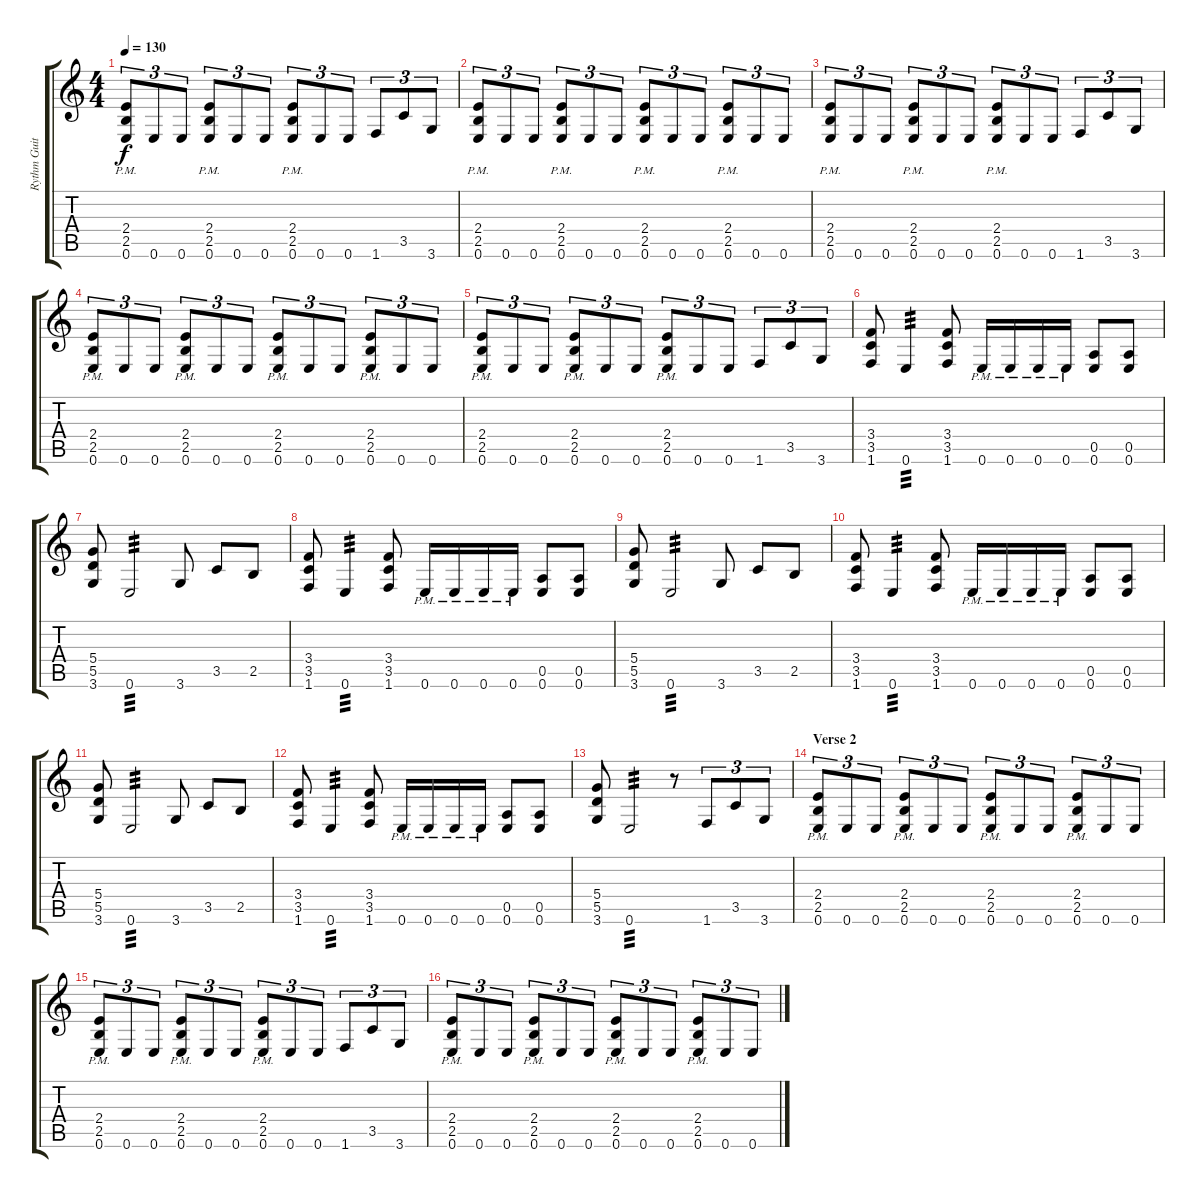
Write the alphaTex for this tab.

\track ("Rythm Guitar" "Rythm Guit") {instrument distortionguitar}
\staff {score tabs}
\tuning (E4 B3 G3 D3 A2 E2) {hide}
\ts (4 4)
\tempo 130
\clef g2
\ks c
(2.4{pm} 2.5{pm} 0.6{pm}).8{tu (3 2) dy f} 0.6.8{tu (3 2)} 0.6.8{tu (3 2)} (2.4{pm} 2.5{pm} 0.6{pm}).8{tu (3 2)} 0.6.8{tu (3 2)} 0.6.8{tu (3 2)} (2.4{pm} 2.5{pm} 0.6{pm}).8{tu (3 2)} 0.6.8{tu (3 2)} 0.6.8{tu (3 2)} 1.6.8{tu (3 2)} 3.5.8{tu (3 2)} 3.6.8{tu (3 2)} |
(2.4{pm} 2.5{pm} 0.6{pm}).8{tu (3 2)} 0.6.8{tu (3 2)} 0.6.8{tu (3 2)} (2.4{pm} 2.5{pm} 0.6{pm}).8{tu (3 2)} 0.6.8{tu (3 2)} 0.6.8{tu (3 2)} (2.4{pm} 2.5{pm} 0.6{pm}).8{tu (3 2)} 0.6.8{tu (3 2)} 0.6.8{tu (3 2)} (2.4{pm} 2.5{pm} 0.6{pm}).8{tu (3 2)} 0.6.8{tu (3 2)} 0.6.8{tu (3 2)} |
(2.4{pm} 2.5{pm} 0.6{pm}).8{tu (3 2)} 0.6.8{tu (3 2)} 0.6.8{tu (3 2)} (2.4{pm} 2.5{pm} 0.6{pm}).8{tu (3 2)} 0.6.8{tu (3 2)} 0.6.8{tu (3 2)} (2.4{pm} 2.5{pm} 0.6{pm}).8{tu (3 2)} 0.6.8{tu (3 2)} 0.6.8{tu (3 2)} 1.6.8{tu (3 2)} 3.5.8{tu (3 2)} 3.6.8{tu (3 2)} |
(2.4{pm} 2.5{pm} 0.6{pm}).8{tu (3 2)} 0.6.8{tu (3 2)} 0.6.8{tu (3 2)} (2.4{pm} 2.5{pm} 0.6{pm}).8{tu (3 2)} 0.6.8{tu (3 2)} 0.6.8{tu (3 2)} (2.4{pm} 2.5{pm} 0.6{pm}).8{tu (3 2)} 0.6.8{tu (3 2)} 0.6.8{tu (3 2)} (2.4{pm} 2.5{pm} 0.6{pm}).8{tu (3 2)} 0.6.8{tu (3 2)} 0.6.8{tu (3 2)} |
(2.4{pm} 2.5{pm} 0.6{pm}).8{tu (3 2)} 0.6.8{tu (3 2)} 0.6.8{tu (3 2)} (2.4{pm} 2.5{pm} 0.6{pm}).8{tu (3 2)} 0.6.8{tu (3 2)} 0.6.8{tu (3 2)} (2.4{pm} 2.5{pm} 0.6{pm}).8{tu (3 2)} 0.6.8{tu (3 2)} 0.6.8{tu (3 2)} 1.6.8{tu (3 2)} 3.5.8{tu (3 2)} 3.6.8{tu (3 2)} |
(3.4 3.5 1.6).8 0.6.4{tp 3} (3.4 3.5 1.6).8 0.6{pm}.16 0.6{pm}.16 0.6{pm}.16 0.6{pm}.16 (0.5 0.6).8 (0.5 0.6).8 |
(5.4 5.5 3.6).8 0.6.2{tp 3} 3.6.8 3.5.8 2.5.8 |
(3.4 3.5 1.6).8 0.6.4{tp 3} (3.4 3.5 1.6).8 0.6{pm}.16 0.6{pm}.16 0.6{pm}.16 0.6{pm}.16 (0.5 0.6).8 (0.5 0.6).8 |
(5.4 5.5 3.6).8 0.6.2{tp 3} 3.6.8 3.5.8 2.5.8 |
(3.4 3.5 1.6).8 0.6.4{tp 3} (3.4 3.5 1.6).8 0.6{pm}.16 0.6{pm}.16 0.6{pm}.16 0.6{pm}.16 (0.5 0.6).8 (0.5 0.6).8 |
(5.4 5.5 3.6).8 0.6.2{tp 3} 3.6.8 3.5.8 2.5.8 |
(3.4 3.5 1.6).8 0.6.4{tp 3} (3.4 3.5 1.6).8 0.6{pm}.16 0.6{pm}.16 0.6{pm}.16 0.6{pm}.16 (0.5 0.6).8 (0.5 0.6).8 |
(5.4 5.5 3.6).8 0.6.2{tp 3} r.8 1.6.8{tu (3 2)} 3.5.8{tu (3 2)} 3.6.8{tu (3 2)} |
\section ("" "Verse 2")
(2.4{pm} 2.5{pm} 0.6{pm}).8{tu (3 2)} 0.6.8{tu (3 2)} 0.6.8{tu (3 2)} (2.4{pm} 2.5{pm} 0.6{pm}).8{tu (3 2)} 0.6.8{tu (3 2)} 0.6.8{tu (3 2)} (2.4{pm} 2.5{pm} 0.6{pm}).8{tu (3 2)} 0.6.8{tu (3 2)} 0.6.8{tu (3 2)} (2.4{pm} 2.5{pm} 0.6{pm}).8{tu (3 2)} 0.6.8{tu (3 2)} 0.6.8{tu (3 2)} |
(2.4{pm} 2.5{pm} 0.6{pm}).8{tu (3 2)} 0.6.8{tu (3 2)} 0.6.8{tu (3 2)} (2.4{pm} 2.5{pm} 0.6{pm}).8{tu (3 2)} 0.6.8{tu (3 2)} 0.6.8{tu (3 2)} (2.4{pm} 2.5{pm} 0.6{pm}).8{tu (3 2)} 0.6.8{tu (3 2)} 0.6.8{tu (3 2)} 1.6.8{tu (3 2)} 3.5.8{tu (3 2)} 3.6.8{tu (3 2)} |
(2.4{pm} 2.5{pm} 0.6{pm}).8{tu (3 2)} 0.6.8{tu (3 2)} 0.6.8{tu (3 2)} (2.4{pm} 2.5{pm} 0.6{pm}).8{tu (3 2)} 0.6.8{tu (3 2)} 0.6.8{tu (3 2)} (2.4{pm} 2.5{pm} 0.6{pm}).8{tu (3 2)} 0.6.8{tu (3 2)} 0.6.8{tu (3 2)} (2.4{pm} 2.5{pm} 0.6{pm}).8{tu (3 2)} 0.6.8{tu (3 2)} 0.6.8{tu (3 2)}
